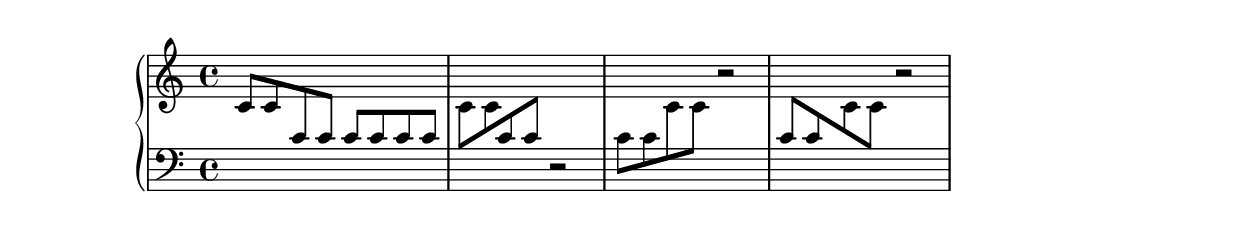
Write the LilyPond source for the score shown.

\score{
	\context PianoStaff <
	\context Staff=one \notes\relative c'{
		\stemup [c8 c \translator Staff=two \stemup c c]
		[c c c c]
		\translator Staff=one
		\stemdown [c8 c \translator Staff=two \stemup c c]
		r2
		\stemdown [c8 c \translator Staff=one \stemdown c c]
		r2
		\translator Staff=two
		\stemup [c8 c \translator Staff=one \stemdown c c]
		r2
	}
	\context Staff=two \notes\relative c'{
		\clef bass;
		s1
		s1
		s1
		s1
	}
	>
}

\version "1.3.59"; 
